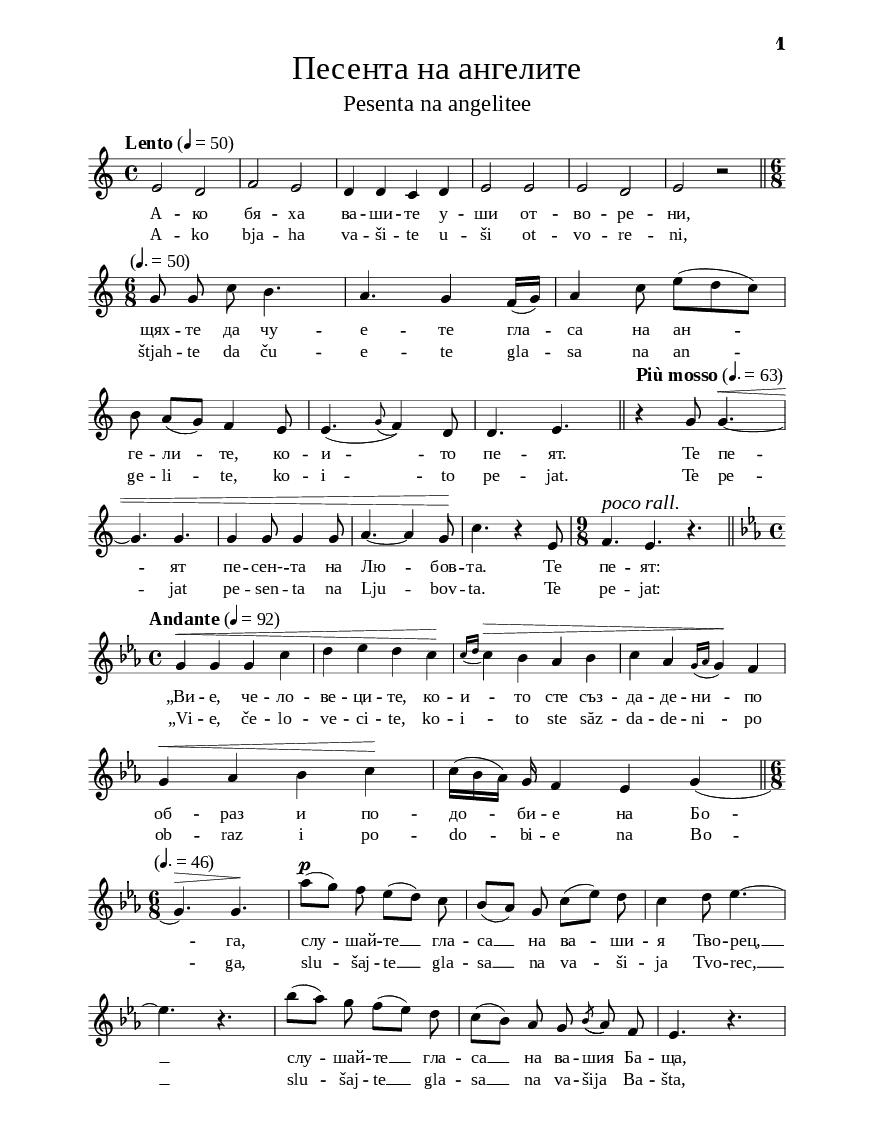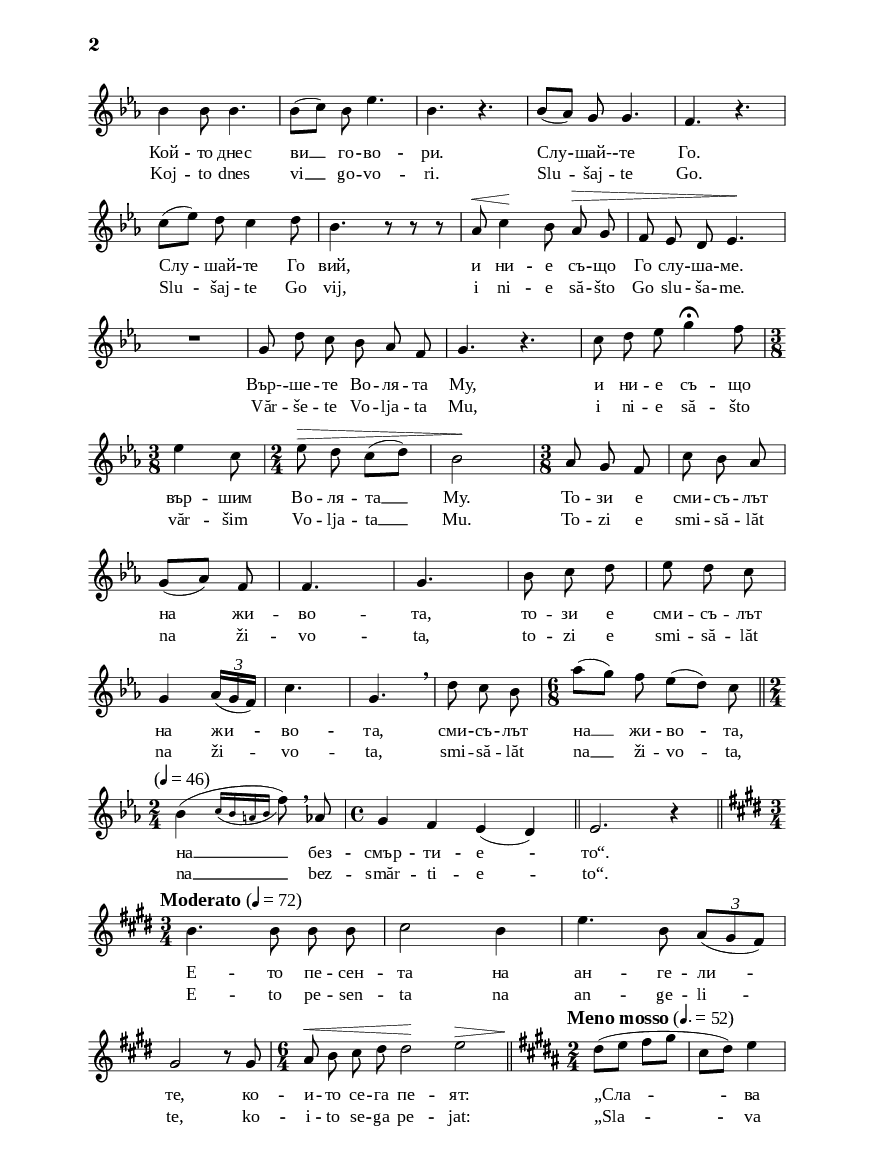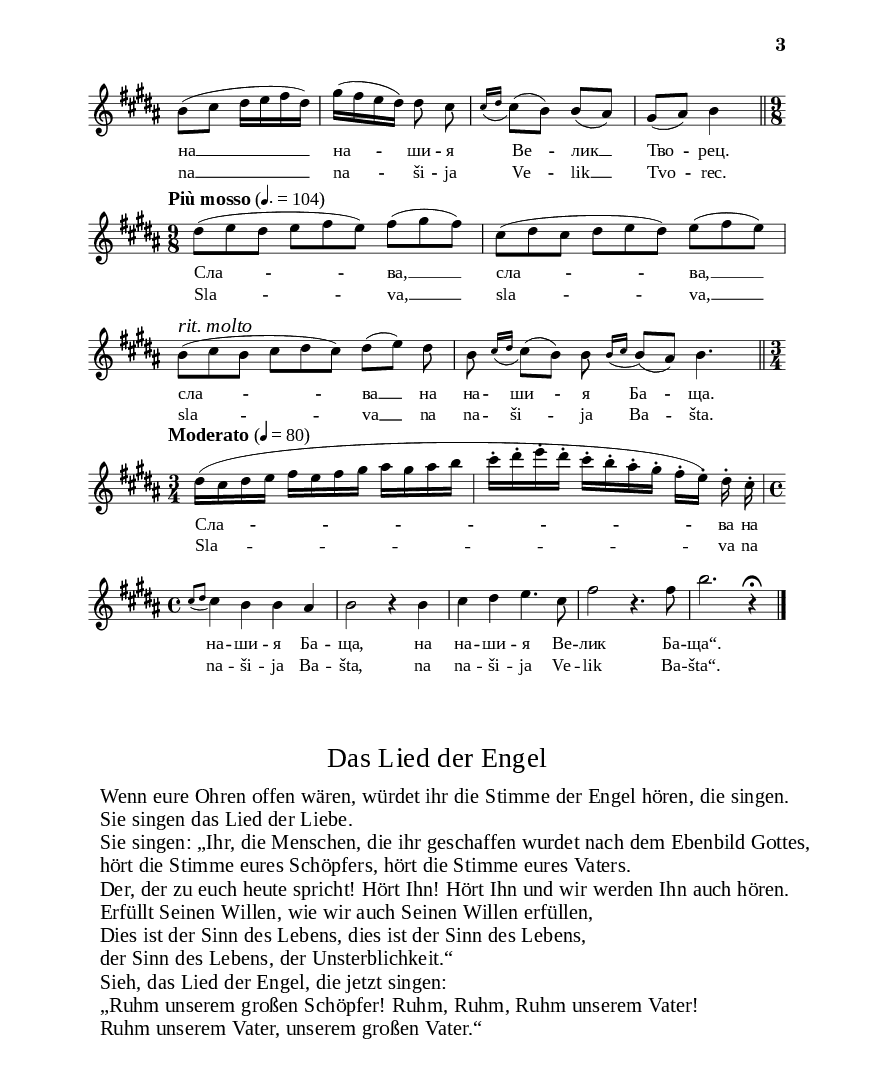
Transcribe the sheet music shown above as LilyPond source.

\version "2.24.3"

% include paper part and global functions
\include "include/globals.ily"

\bookpart {
  \label #'ref207
  \tocItem \markup "Песента на ангелите – Pesenta na angelite "
  \include "include/bookpart-paper.ily"
  \score {
    \include "include/score-layout.ily"

    \new Voice \absolute {
      \clef treble
      \key c \major
      \time 4/4
      \tempoFunc "Lento" 4 "50"
      \autoBeamOff
      \override Hairpin.to-barline = ##f
      \override Hairpin.after-line-breaking = ##t
      e'2  d'2 |  f'2  e'2 | % 2
      d'4  d'4  c'4  d'4 |  e'2
      e'2 | % 3
      e'2  d'2 | e'2 r2 | \break % 4
      \time 6/8  | \bar"||" % 4
      \tempoFunc "" 4. "50"
      g'8  g'8 c''8 b'4.  | % 5
      a'4.  g'4  f'16 ( [  g'16 ) ] | % 6
      a'4 c''8 e''8 ( [ d''8
      c''8 ) ] |\break  % 7
      b'8  a'8 ( [  g'8 ) ]  f'4  e'8
      | % 8
      e'4. ( \appoggiatura {  g'8 }  f'4 )
      d'8 | % 9
      d'4.  e'4. \bar"||" |
      \tempoFunc "Più mosso" 4. "63"
      r4  g'8
      g'4. ~ ^\< |  \break % 11
      g'4.  g'4. | % 12
      g'4  g'8  g'4  g'8 | % 13
      a'4. ~  a'4  g'8 _\!  | % 14
      c''4.  r4  e'8 |  % 15
      \time 9/8  | % 15
      f'4. ^\markup{ \huge \italic {poco rall.} }  e'4. r4. \bar
      "||" \break
      \key es \major \time 4/4 | % 16
      \tempoFunc "Andante" 4 "92"
      g'4 ^\<  g'4  g'4 c''4 | d''4
      es''4 d''4 c''4 ^\! | % 17
      \grace {  c''16 ( [  d''16 ] } c''4 ) ^\>
      bes'4  as'4 bes'4 | c''4
      as'4 \grace {  g'16 ( [  as'16 ] }  g'4 )
      ^\! f'4 | \break % 18
      g'4 ^\<  as'4 bes'4 c''4  ^\!
      c''16 ( [ bes'16  as'16 )  ] g'16
      f'4  es'4  g'4 (\bar "||"
      \break | % 19
      \time 6/8  | % 19
      \tempoFunc "" 4. "46"
      g'4. ^\> ) g'4.  ^\! |
      as''8 ( [ ^\p g''8 ) ] f''8
      es''8 ( [ d''8 ) ] c''8 | % 21
      bes'8 ( [  as'8 ) ]  g'8 c''8 ( [
      es''8 ) ] d''8 | % 22
      c''4 d''8 es''4. ~ \break | % 23
      es''4. r4. | % 24
      bes''8 ( [ as''8 ) ] g''8
      f''8 ( [ es''8 ) ] d''8 | % 25
      c''8 ( [ bes'8 ) ]  as'8  g'8
      \acciaccatura {  bes'8 ( }  as'8 )  f'8 | % 26
      es'4. r4. \break | % 27
      bes'4 bes'8 bes'4. | % 28
      bes'8 ( [ c''8 ) ] bes'8
      es''4. | % 29
      bes'4. r4. |
      bes'8 ( [  as'8 ) ]  g'8  g'4. | % 31
      f'4. r4. \break| % 32
      c''8 ( [ es''8 ) ] d''8 c''4
      d''8 | % 33
      bes'4. r8 r8 r8 | as'8 ^\<  % 34
      c''4 ^\! bes'8  as'8 ^\>  g'8 |
      f'8 es'8   d'8
      es'4. ^\! \break | % 36
      R2. | % 37
      g'8 d''8 c''8 bes'8
      as'8  f'8 | % 38
      g'4. r4. | % 39
      c''8 d''8 es''8 g''4
      ^\fermata f''8 \break |
      \time 3/8  |
      es''4 c''8 | % 41
      \time 2/4  | % 41
      es''8 ^\> d''8 c''8 ( [ d''8
      ) ] | % 42
      bes'2 ^\! | % 43
      \time 3/8  | % 43
      as'8  g'8  f'8 | % 44
      c''8 bes'8  as'8 \break | % 45
      g'8 ( [  as'8 ) ]  f'8 | % 46
      f'4. | % 47
      g'4. | % 48
      bes'8 c''8 d''8 | % 49
      es''8 d''8 c''8 \break |
      g'4 \once \omit TupletBracket
      \times 2/3  {
        as'16 ( [  g'16  f'16 ) ]
      }
      | % 51
      c''4. | % 52
      g'4.  \breathe | % 53
      d''8 c''8 bes'8 | % 54
      \time 6/8  | % 54
      as''8 ( [ g''8 ) ] f''8 es''8
      ( [ d''8 ) ] c''8 \bar "||"
      \break | % 55
      \time 2/4  | % 55
      \tempoFunc "" 4 "46" | % 55
      bes'4 ( \acciaccatura {
        c''16 [bes'16 a'16
        bes'16 ]
      }
      f''8 )  \breathe as'8  | % 56
      \time 4/4  | % 56
      g'4  f'4  es'4 (  d'4 ) \bar "||"
      es'2. r4 \bar "||"
      \break | % 58
      \once \override Staff.KeyCancellation.break-visibility = #all-invisible
      \key e \major \time 3/4 | % 58
      \tempoFunc "Moderato" 4 "72"
      b'4. b'8 b'8 b'8 | % 59
      cis''2 b'4 |
      e''4. b'8 \once \omit TupletBracket
      \times 2/3  {
        a'8 ( [  gis'8  fis'8 ) ]
      }
      | \break % 61
      gis'2 r8  gis'8 | % 62
      \time 6/4  | % 62
      a'8 ^\< b'8 cis''8 dis''8
      dis''2 ^\!
      \once \override Hairpin.to-barline = ##t
      e''2 ^\> \bar "||"
      \key b \major \time 2/4 | % 63
      \tempoFunc "Meno mosso" 4. "52"
      dis''8 ( [ _\! e''8 ] fis''8 [
      gis''8 ] | % 64
      cis''8 [ dis''8 ) ] e''4 | \break % 65
      b'8 ( [ cis''8 ] dis''16 [
      e''16 fis''16 dis''16 ) ]  | % 66
      gis''16 ( [ fis''16 e''16
      dis''16 ) ] dis''8 cis''8 | % 67
      \grace {  cis''16 ( [  dis''16 ] } cis''8 )
      ( [ b'8 ) ]  b'8 ( [  ais'8 ) ] | % 68
      gis'8 ( [  ais'8 ) ] b'4 \bar "||" \break
      \time 9/8  | % 69
      \tempoFunc "Più mosso" 4. "104"
      dis''8 ( [  e''8
      dis''8 ] e''8 [
      fis''8 e''8 ) ] fis''8 ( [ gis''8
      fis''8 ) ]  |
      cis''8 ( [ dis''8 cis''8 ]
      dis''8 [ e''8 dis''8 ) ] e''8 ( [
      fis''8 e''8 ) ] | \break % 71
      b'8 ( [ ^\markup{ \huge \italic {rit. molto} } cis''8
      b'8 ] cis''8 [ dis''8 cis''8
      ) ] dis''8 (  [e''8] ) dis''8  | % 72

      b'8  \acciaccatura { cis''16  [  dis''16 ] }
      cis''8 [( b'8 )]

      b'8  \acciaccatura { b'16 [  cis''16 ] }
      b'8 [( ais'8 )]

      b'4. \break | % 73
      \time 3/4  | \bar "||" % 73
      \tempoFunc "Moderato" 4 "80"
      \once \override Slur.positions = #'(1.5 . 2.6) dis''16 ( [ cis''16 dis''16
      e''16 ] fis''16 [ e''16 fis''16
      gis''16 ] ais''16 [ gis''16
      ais''16 b''16  ] | cis'''16  -. [
      dis'''16 -. e'''16 -. dis'''16 -. ]
      cis'''16 -. [ b''16 -. ais''16 -.
      gis''16  -. ] fis''16 -. [e''16] )
      -. dis''16 -. cis''16 -. | \break
      \time 4/4
      \acciaccatura {  cis''8 [  dis''8 ] } cis''4
      b'4 b'4 ais'4  |
      b'2 r4 b'4 | cis''4 dis''4 e''4. cis''8
      |

      fis''2  r4. fis''8 | b''2. r4 \fermata \bar "|."
    }

    \addlyrics {
      А
      -- ко бя -- ха ва -- ши -- те у -- ши
      от -- во -- ре -- ни, щях -- те да
      чу -- е -- те гла -- са на ан
      --  ге -- ли -- те, ко -- и
      --  то пе -- ят. Те пе --
      ят пе -- "сен-" -- та на Лю -- бов
      -- та. Те пе -- ят: „Ви -- е, че --
      ло -- ве -- ци -- те, ко -- и --
      то сте съз -- да -- де -- ни --
      по об -- раз и по -- до --
      би -- е на Бо -- га, слу -- шай
      -- те __  гла -- са __  на ва --
      ши -- я Тво -- рец, __ слу --
      шай -- те __  гла -- са __  на ва
      -- шия Ба -- ща, Кой -- то днес
      ви __  го -- во -- ри. Слу -- "шай-"
      -- те Го. Слу -- шай -- те Го
      вий, и ни -- е съ -- що Го слу --
      ша -- ме. "Вър-" -- ше -- те Во -- ля --
      та Му, и ни -- е съ -- що вър --
      шим Во -- ля -- та __  Му. То -- зи
      е сми -- съ -- лът на  жи -- во
      -- та, то -- зи е сми -- съ -- лът
      на жи --  во -- та, сми -- съ
      -- лът на __ жи -- во -- та, на __
      без -- смър -- ти
      -- е -- то“. Е -- то пе -- сен --
      та на ан -- ге -- ли  --  те,
      ко -- и -- то се -- га пе -- ят:
      „Сла --     ва на __
      на --
      ши -- я "       Ве" -- лик __
      Тво -- рец. Сла --
      ва, __  сла --
      ва, __  сла --
      ва __ на на   -- "    ши" --
      я "     Ба" -- ща. Сла -- ва на  "    на" -- ши -- я Ба
      -- ща, на на -- ши -- я Ве -- лик Ба -- ща“.}

      \addlyrics {
        A
        -- ko bja -- ha va -- ši -- te u -- ši
        ot -- vo -- re -- ni, štjah -- te da
        ču -- e -- te gla -- sa na an
        --  ge -- li -- te, ko -- i
        --  to pe -- jat. Te pe --
        jat pe -- sen -- ta na Lju -- bov
        -- ta. Te pe -- jat: „Vi -- e, če --
        lo -- ve -- ci -- te, ko -- i --
        to ste săz -- da -- de -- ni --
        po ob -- raz i po -- do --
        bi -- e na Bo -- ga, slu -- šaj
        -- te __  gla -- sa __  na va --
        ši -- ja Tvo -- rec, __ slu --
        šaj -- te __  gla -- sa __  na va
        -- šija Ba -- šta, Koj -- to dnes
        vi __  go -- vo -- ri. Slu -- šaj
        -- te Go. Slu -- šaj -- te Go
        vij, i ni -- e să -- što Go slu --
        ša -- me. Văr -- še -- te Vo -- lja --
        ta Mu, i ni -- e să -- što văr --
        šim Vo -- lja -- ta __  Mu. To -- zi
        e smi -- să -- lăt na  ži -- vo
        -- ta, to -- zi e smi -- să -- lăt
        na ži --  vo -- ta, smi -- să
        -- lăt na __ ži -- vo -- ta, na __
        bez -- smăr -- ti
        -- e -- to“. E -- to pe -- sen --
        ta na an -- ge -- li  --  te,
        ko -- i -- to se -- ga pe -- jat:
        „Sla --     va na __
        na --
        ši -- ja "       Ve" -- lik __
        Tvo -- rec. Sla --
        va, __  sla --
        va, __  sla --
        va __ na na   -- "    ši" --
        ja "     Ba" -- šta. Sla -- va na  "    na" -- ši -- ja Ba
        -- šta, na na -- ši -- ja Ve -- lik Ba -- šta“.}

        \header {
          title = \titleFunc "Песента на ангелите" "Pesenta na angelitee"
        }

        \midi{}

      } % score

      \markup \vspace #3
      % include foreign translation(s) of the song
      \version "2.24.4"

\markup \fill-line { \fontsize #deTitleFontSize "Das Lied der Engel" }
\markup \null
\markup \null
\markup \abs-fontsize #10 {
 
  \override #`(baseline-skip . ,deCoupletBaselineSkip)

  \column {

 \line { " "Wenn eure Ohren offen wären, würdet ihr die Stimme der Engel hören, die singen. }

 \line { " "Sie singen das Lied der Liebe. }

 \line { " "Sie singen: „Ihr, die Menschen, die ihr geschaffen wurdet nach dem Ebenbild Gottes, }

 \line { " "hört die Stimme eures Schöpfers, hört die Stimme eures Vaters. }

 \line { " "Der, der zu euch heute spricht! Hört Ihn! Hört Ihn und wir werden Ihn auch hören. }

 \line { " "Erfüllt Seinen Willen, wie wir auch Seinen Willen erfüllen,
 }
 \line { " "Dies ist der Sinn des Lebens, dies ist der Sinn des Lebens, }

 \line { " "der Sinn des Lebens, der Unsterblichkeit.“ }

 \line { " "Sieh, das Lied der Engel, die jetzt singen: }

 \line { " "„Ruhm unserem großen Schöpfer! Ruhm, Ruhm, Ruhm unserem Vater! }

 \line { " "Ruhm unserem Vater, unserem großen Vater.“ }
  }
}


    } % bookpart

    % Più mosso
    %
